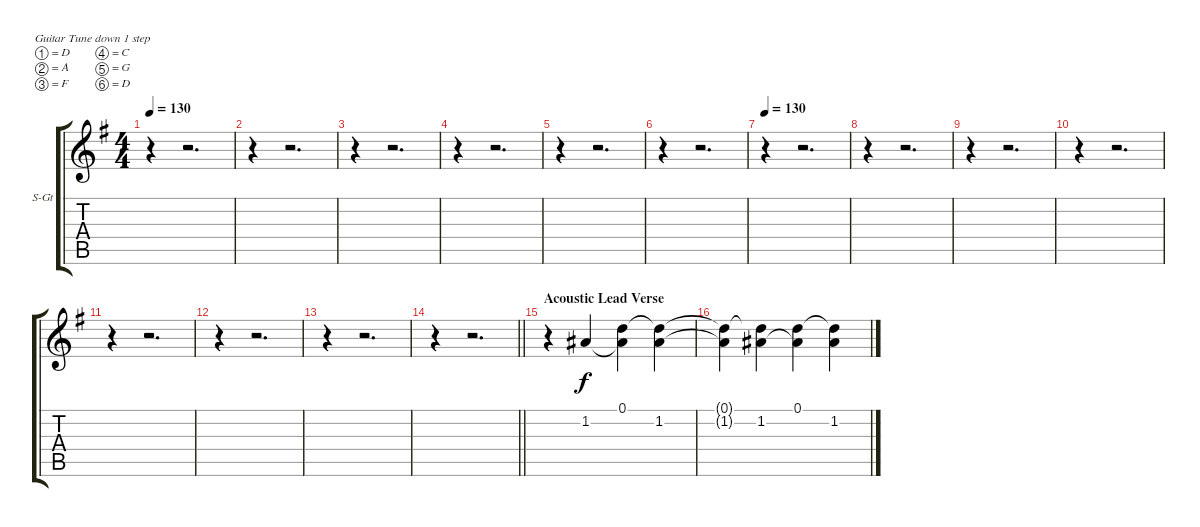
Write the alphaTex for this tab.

\bracketExtendMode groupsimilarinstruments
\firstSystemTrackNameOrientation horizontal
\otherSystemsTrackNameOrientation horizontal
\track ("Acoustic Guitar" "S-Gt") {instrument acousticguitarsteel}
\staff {score tabs}
\tuning (D4 A3 F3 C3 G2 D2)
\ts (4 4)
\tempo 130
\clef g2
\ks eminor
r.4{dy f} r.2{d} |
r.4 r.2{d} |
r.4 r.2{d} |
r.4 r.2{d} |
r.4 r.2{d} |
r.4 r.2{d} |
\tempo 130
r.4 r.2{d} |
r.4 r.2{d} |
r.4 r.2{d} |
r.4 r.2{d} |
r.4 r.2{d} |
r.4 r.2{d} |
r.4 r.2{d} |
\barLineRight lightlight
r.4 r.2{d} |
\section ("" "Acoustic Lead Verse")
r.4 1.2.4 (0.1 1.2{t}).4 (0.1{t} 1.2).4 |
(0.1{t} 1.2{t}).4 (0.1{t} 1.2).4 (0.1 1.2{t}).4 (0.1{t} 1.2).4
